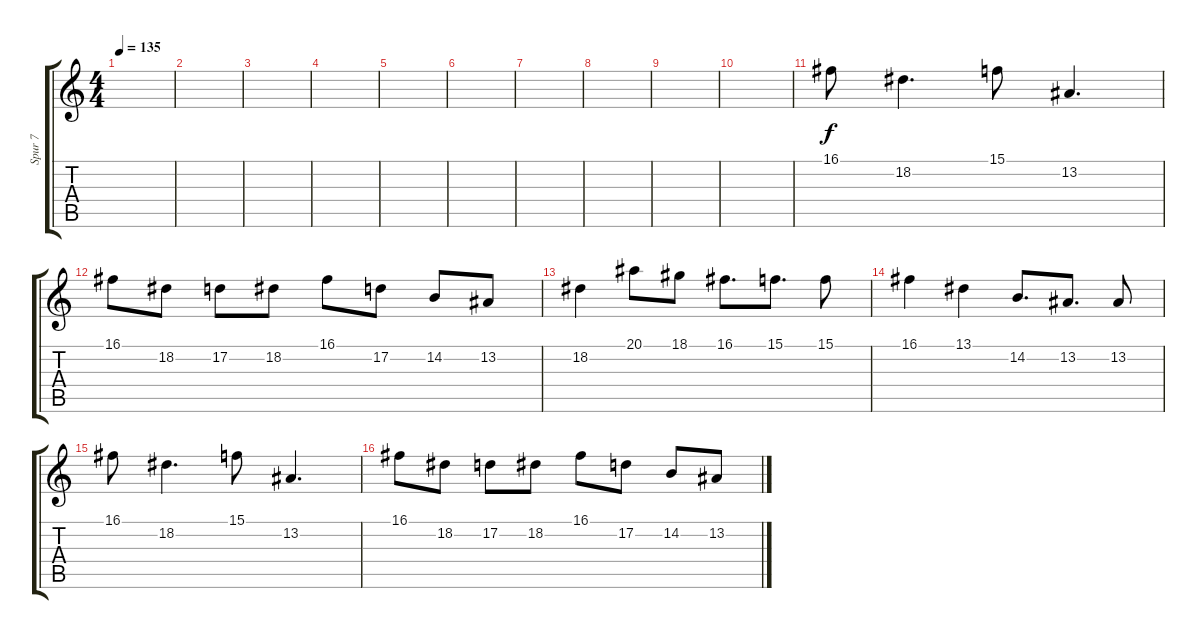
\track ("Spur 7" "Spur 7") {instrument acousticgrandpiano}
\staff {score tabs}
\tuning (D4 A3 F3 C3 G2 D2) {hide}
\ts (4 4)
\tempo 135
\clef g2
\ks c
|
|
|
|
|
|
|
|
|
|
16.1.8 18.2.4{d} 15.1.8 13.2.4{d} |
16.1.8 18.2.8 17.2.8 18.2.8 16.1.8 17.2.8 14.2.8 13.2.8 |
18.2.4 20.1.8 18.1.8 16.1.8{d} 15.1.8{d} 15.1.8 |
16.1.4 13.1.4 14.2.8{d} 13.2.8{d} 13.2.8 |
16.1.8 18.2.4{d} 15.1.8 13.2.4{d} |
16.1.8 18.2.8 17.2.8 18.2.8 16.1.8 17.2.8 14.2.8 13.2.8
